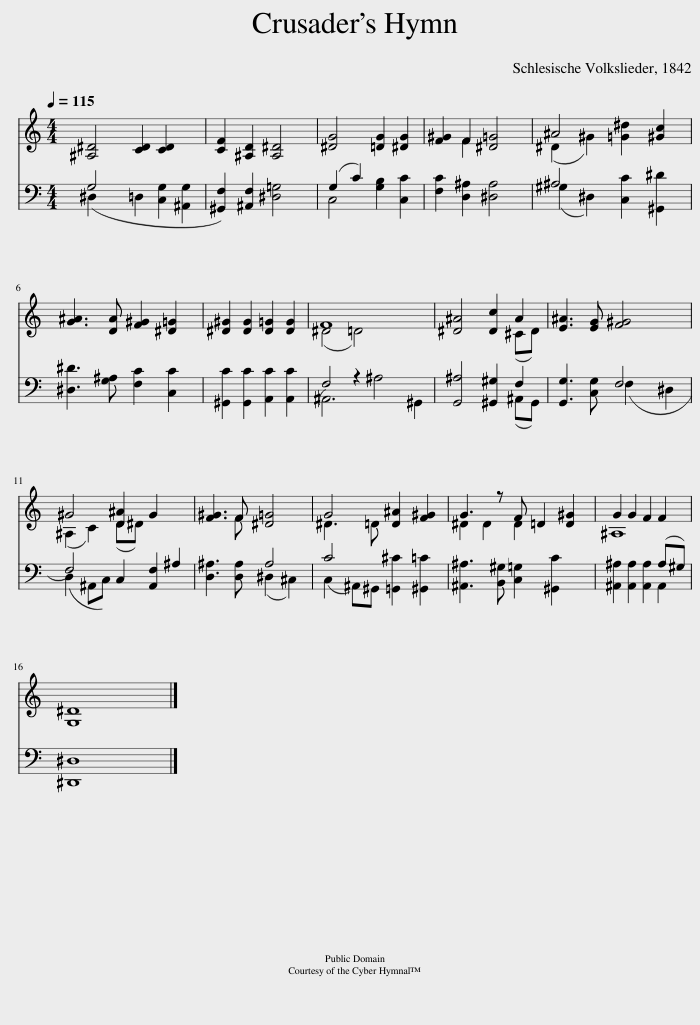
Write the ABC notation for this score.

X:1
%%score ( 1 2 ) ( 3 4 )
L:1/8
Q:1/4=115
M:4/4
I:linebreak $
K:C
V:1 treble
V:2 treble
V:3 bass
V:4 bass
V:1
 [^A,^D]4 [CD]2 [CD]2 x2 | [CF]2 [^A,D]2 [A,^D]4 | [^DG]4 [=DG]2 [^DG]2 | [F^G]2 F2 [^D=G]4 | ^A4 [=G^d]2 [^Gc]2 |$ %5
 [G^A]3 [DA] [F^G]2 [^D=G]2 | [^D^G]2 [DG]2 [D=G]2 [DG]2 | F8 x4 | [^D^A]4 [Dc]2 A2 | [E^A]3 [EG] [F^G]4 x2 |$ %10
 ^G4 [D^A]2 G2 x2 | [F^G]3 F [^D=G]4 | G4 [D^A]2 [F^G]2 | G3 z F =D2 [D^G]2 | G2 G2 F2 F2 |$ %15
 [G,^D]8 |] %16
V:2
 x10 | x8 | x8 | x2 F2 x4 | (^D2 ^G2) x4 |$ %5
 x8 | x8 | (^D4 =D4) x4 | x6 (^C^D) | x10 |$ %10
 (^A,2 C2) (D^D) x4 | x3 F x4 | ^D3 =D x4 | ^D2 D2 D2 x3 | ^A,8 |$ %15
 x8 |] %16
V:3
 G,4 =D,2 [C,G,]2 [^A,,G,]2 | [^G,,F,]2 [^A,,F,]2 [^D,=G,]4 | (G,2 C2) [G,B,]2 [C,C]2 | [F,C]2 [D,^A,]2 [^D,A,]4 | ^A,4 [C,C]2 [^G,,^D]2 |$ %5
 [^D,^D]3 [G,^A,] [F,C]2 [C,C]2 | [^G,,C]2 [G,,C]2 [A,,C]2 [A,,C]2 | F,4 z2 x6 | [G,,^A,]4 [^G,,^G,]2 F,2 | [G,,G,]3 [C,G,] F,4 ^D,2 |$ %10
 F,4 C,2 [^A,,F,]2 ^A,2 | [D,^A,]3 [D,A,] A,4 | C4 [=G,,^C]2 [^G,,=C]2 | [^A,,^A,]3 [B,,^G,] [C,=G,]2 [^G,,C]2 x | [^A,,^A,]2 [A,,A,]2 [A,,A,]2 (A,^G,) |$ %15
 [^D,,^D,]8 |] %16
V:4
 ^D,2 x8 | x8 | C,4 x4 | x8 | (^G,2 ^D,2) x4 |$ %5
 x8 | x8 | ^A,,6 ^A,4 ^G,,2 | x6 (^A,,^G,,) | x4 F,2 x4 |$ %10
 (D,2 ^A,,C,) x6 | x4 (^D,2 ^C,2) | (C,2 ^A,,)^G,, x4 | x9 | x6 ^A,,2 |$ %15
 x8 |] %16
